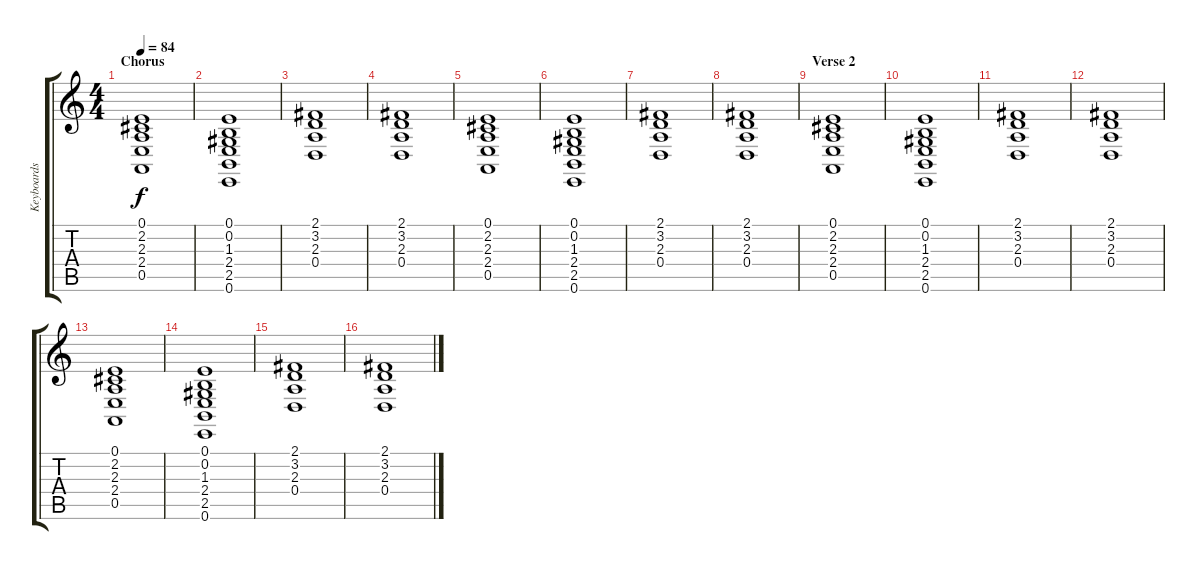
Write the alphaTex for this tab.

\track ("Keyboards 1" "Keyboards ") {instrument stringensemble1}
\staff {score tabs}
\tuning (E4 B3 G3 D3 A2 E2) {hide}
\ts (4 4)
\section ("" "Chorus")
\tempo 84
\clef g2
\ks c
(0.1 2.2 2.3 2.4 0.5).1{dy f} |
(0.1 0.2 1.3 2.4 2.5 0.6).1 |
(2.1 3.2 2.3 0.4).1 |
(2.1 3.2 2.3 0.4).1 |
(0.1 2.2 2.3 2.4 0.5).1 |
(0.1 0.2 1.3 2.4 2.5 0.6).1 |
(2.1 3.2 2.3 0.4).1 |
(2.1 3.2 2.3 0.4).1 |
\section ("" "Verse 2")
(0.1 2.2 2.3 2.4 0.5).1 |
(0.1 0.2 1.3 2.4 2.5 0.6).1 |
(2.1 3.2 2.3 0.4).1 |
(2.1 3.2 2.3 0.4).1 |
(0.1 2.2 2.3 2.4 0.5).1 |
(0.1 0.2 1.3 2.4 2.5 0.6).1 |
(2.1 3.2 2.3 0.4).1 |
(2.1 3.2 2.3 0.4).1
